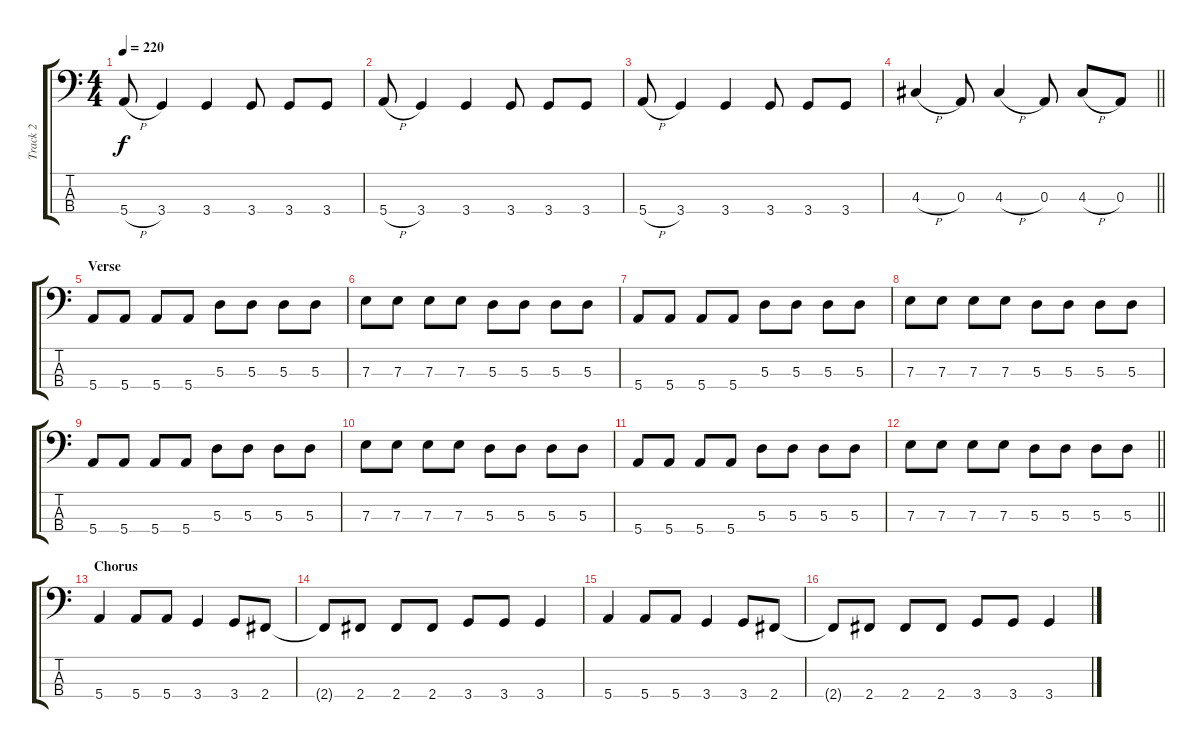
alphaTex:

\track ("Track 2" "Track 2") {instrument electricbasspick}
\staff {score tabs}
\tuning (G2 D2 A1 E1) {hide}
\ts (4 4)
\tempo 220
\clef f4
\ks c
5.4{h}.8{dy f} 3.4.4 3.4.4 3.4.8 3.4.8 3.4.8 |
5.4{h}.8 3.4.4 3.4.4 3.4.8 3.4.8 3.4.8 |
5.4{h}.8 3.4.4 3.4.4 3.4.8 3.4.8 3.4.8 |
\barLineRight lightlight
4.3{h}.4 0.3.8 4.3{h}.4 0.3.8 4.3{h}.8 0.3.8 |
\section ("" "Verse")
5.4.8 5.4.8 5.4.8 5.4.8 5.3.8 5.3.8 5.3.8 5.3.8 |
7.3.8 7.3.8 7.3.8 7.3.8 5.3.8 5.3.8 5.3.8 5.3.8 |
5.4.8 5.4.8 5.4.8 5.4.8 5.3.8 5.3.8 5.3.8 5.3.8 |
7.3.8 7.3.8 7.3.8 7.3.8 5.3.8 5.3.8 5.3.8 5.3.8 |
5.4.8 5.4.8 5.4.8 5.4.8 5.3.8 5.3.8 5.3.8 5.3.8 |
7.3.8 7.3.8 7.3.8 7.3.8 5.3.8 5.3.8 5.3.8 5.3.8 |
5.4.8 5.4.8 5.4.8 5.4.8 5.3.8 5.3.8 5.3.8 5.3.8 |
\barLineRight lightlight
7.3.8 7.3.8 7.3.8 7.3.8 5.3.8 5.3.8 5.3.8 5.3.8 |
\section ("" "Chorus")
5.4.4 5.4.8 5.4.8 3.4.4 3.4.8 2.4.8 |
2.4{t}.8 2.4.8 2.4.8 2.4.8 3.4.8 3.4.8 3.4.4 |
5.4.4 5.4.8 5.4.8 3.4.4 3.4.8 2.4.8 |
2.4{t}.8 2.4.8 2.4.8 2.4.8 3.4.8 3.4.8 3.4.4
